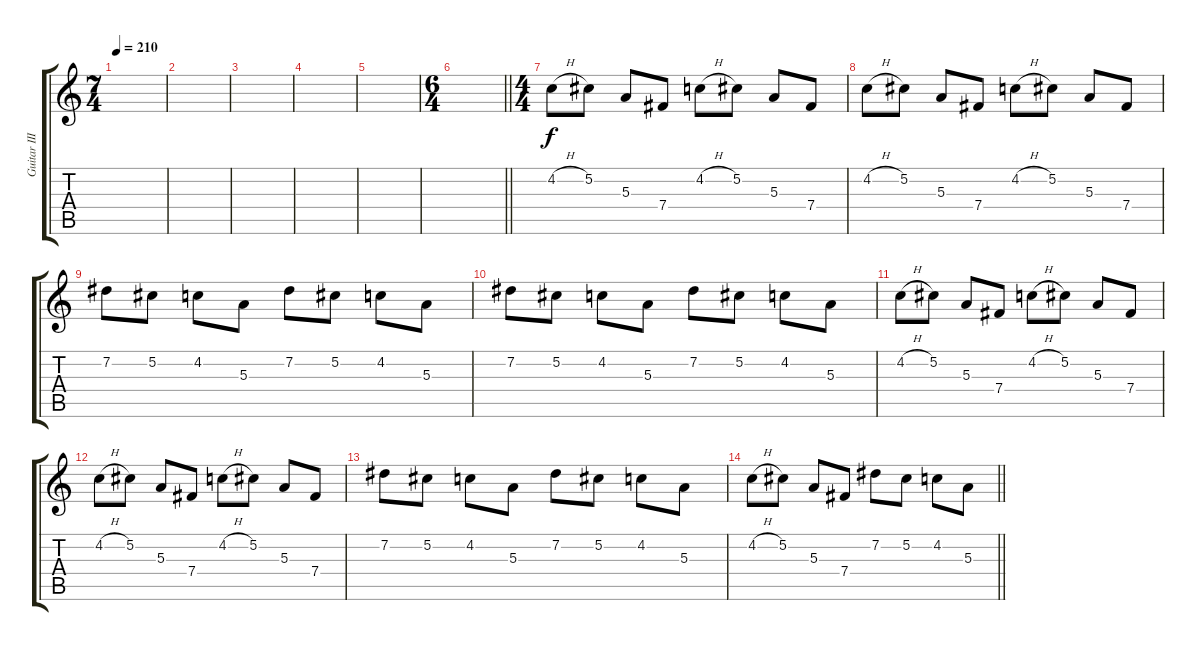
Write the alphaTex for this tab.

\track ("Guitar III" "Guitar III") {instrument distortionguitar}
\staff {score tabs}
\tuning (Db4 Ab3 E3 B2 Gb2 Db2) {hide}
\ts (7 4)
\tempo 210
\clef g2
\ks c
|
|
|
|
|
\ts (6 4)
\barLineRight lightlight
|
\ts (4 4)
4.2{h}.8 5.2.8 5.3.8 7.4.8 4.2{h}.8 5.2.8 5.3.8 7.4.8 |
4.2{h}.8 5.2.8 5.3.8 7.4.8 4.2{h}.8 5.2.8 5.3.8 7.4.8 |
7.2.8 5.2.8 4.2.8 5.3.8 7.2.8 5.2.8 4.2.8 5.3.8 |
7.2.8 5.2.8 4.2.8 5.3.8 7.2.8 5.2.8 4.2.8 5.3.8 |
4.2{h}.8 5.2.8 5.3.8 7.4.8 4.2{h}.8 5.2.8 5.3.8 7.4.8 |
4.2{h}.8 5.2.8 5.3.8 7.4.8 4.2{h}.8 5.2.8 5.3.8 7.4.8 |
7.2.8 5.2.8 4.2.8 5.3.8 7.2.8 5.2.8 4.2.8 5.3.8 |
\barLineRight lightlight
4.2{h}.8 5.2.8 5.3.8 7.4.8 7.2.8 5.2.8 4.2.8 5.3.8
